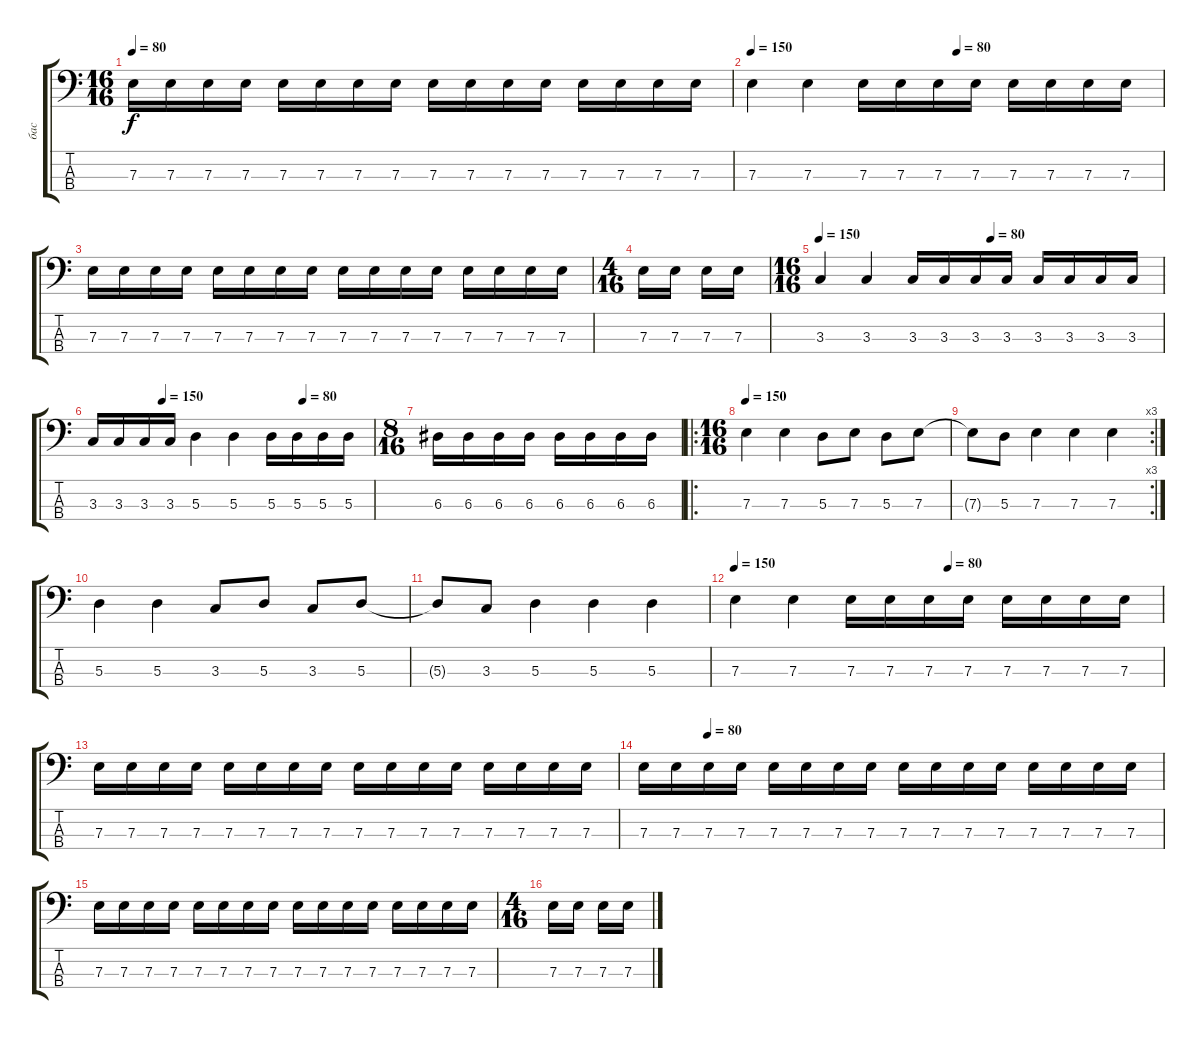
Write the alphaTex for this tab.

\track ("бас" "бас") {instrument electricbassfinger}
\staff {score tabs}
\tuning (G2 D2 A1 E1) {hide}
\ts (16 16)
\tempo 80
\clef f4
\ks c
7.3.16{dy f} 7.3.16 7.3.16 7.3.16 7.3.16 7.3.16 7.3.16 7.3.16 7.3.16 7.3.16 7.3.16 7.3.16 7.3.16 7.3.16 7.3.16 7.3.16 |
\tempo 150
\tempo (80 0.5)
7.3.4 7.3.4 7.3.16 7.3.16 7.3.16 7.3.16 7.3.16 7.3.16 7.3.16 7.3.16 |
7.3.16 7.3.16 7.3.16 7.3.16 7.3.16 7.3.16 7.3.16 7.3.16 7.3.16 7.3.16 7.3.16 7.3.16 7.3.16 7.3.16 7.3.16 7.3.16 |
\ts (4 16)
7.3.16 7.3.16 7.3.16 7.3.16 |
\ts (16 16)
\tempo 150
\tempo (80 0.5)
3.3.4 3.3.4 3.3.16 3.3.16 3.3.16 3.3.16 3.3.16 3.3.16 3.3.16 3.3.16 |
\tempo (150 0.25)
\tempo (80 0.75)
3.3.16 3.3.16 3.3.16 3.3.16 5.3.4 5.3.4 5.3.16 5.3.16 5.3.16 5.3.16 |
\ts (8 16)
6.3.16 6.3.16 6.3.16 6.3.16 6.3.16 6.3.16 6.3.16 6.3.16 |
\ro
\ts (16 16)
\tempo 150
7.3.4 7.3.4 5.3.8 7.3.8 5.3.8 7.3.8 |
\rc 3
7.3{t}.8 5.3.8 7.3.4 7.3.4 7.3.4 |
5.3.4 5.3.4 3.3.8 5.3.8 3.3.8 5.3.8 |
5.3{t}.8 3.3.8 5.3.4 5.3.4 5.3.4 |
\tempo 150
\tempo (80 0.5)
7.3.4 7.3.4 7.3.16 7.3.16 7.3.16 7.3.16 7.3.16 7.3.16 7.3.16 7.3.16 |
7.3.16 7.3.16 7.3.16 7.3.16 7.3.16 7.3.16 7.3.16 7.3.16 7.3.16 7.3.16 7.3.16 7.3.16 7.3.16 7.3.16 7.3.16 7.3.16 |
\tempo (80 0.125)
7.3.16 7.3.16 7.3.16 7.3.16 7.3.16 7.3.16 7.3.16 7.3.16 7.3.16 7.3.16 7.3.16 7.3.16 7.3.16 7.3.16 7.3.16 7.3.16 |
7.3.16 7.3.16 7.3.16 7.3.16 7.3.16 7.3.16 7.3.16 7.3.16 7.3.16 7.3.16 7.3.16 7.3.16 7.3.16 7.3.16 7.3.16 7.3.16 |
\ts (4 16)
7.3.16 7.3.16 7.3.16 7.3.16
